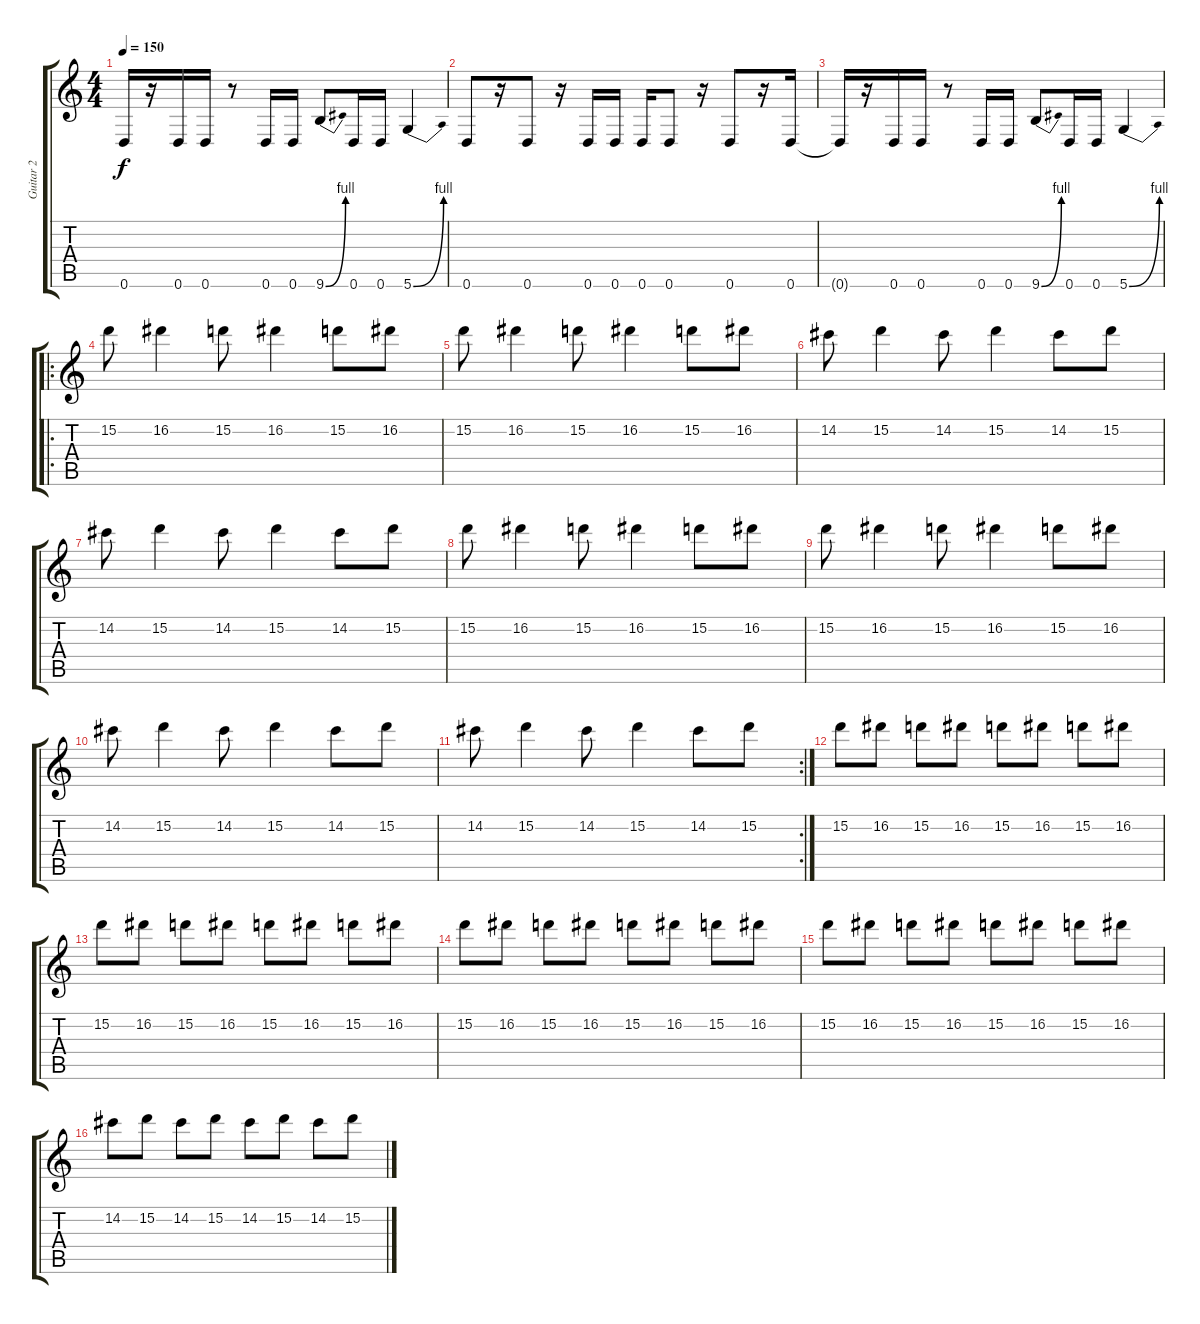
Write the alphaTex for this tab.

\track ("Guitar 2" "Guitar 2") {instrument distortionguitar}
\staff {score tabs}
\tuning (E4 B3 G3 D3 A2 D2) {hide}
\ts (4 4)
\tempo 150
\clef g2
\ks c
0.6{t}.16{dy f} r.16 0.6.16 0.6.16 r.8 0.6.16 0.6.16 9.6{be (bend 0 0 60 4)}.8 0.6.16 0.6.16 5.6{be (bend 0 0 60 4)}.4 |
0.6.8 r.16 0.6.8 r.16 0.6.16 0.6.16 0.6.16 0.6.8 r.16 0.6.8 r.16 0.6.16 |
0.6{t}.16 r.16 0.6.16 0.6.16 r.8 0.6.16 0.6.16 9.6{be (bend 0 0 60 4)}.8 0.6.16 0.6.16 5.6{be (bend 0 0 60 4)}.4 |
\ro
15.2.8 16.2.4 15.2.8 16.2.4 15.2.8 16.2.8 |
15.2.8 16.2.4 15.2.8 16.2.4 15.2.8 16.2.8 |
14.2.8 15.2.4 14.2.8 15.2.4 14.2.8 15.2.8 |
14.2.8 15.2.4 14.2.8 15.2.4 14.2.8 15.2.8 |
15.2.8 16.2.4 15.2.8 16.2.4 15.2.8 16.2.8 |
15.2.8 16.2.4 15.2.8 16.2.4 15.2.8 16.2.8 |
14.2.8 15.2.4 14.2.8 15.2.4 14.2.8 15.2.8 |
\rc 2
14.2.8 15.2.4 14.2.8 15.2.4 14.2.8 15.2.8 |
15.2.8 16.2.8 15.2.8 16.2.8 15.2.8 16.2.8 15.2.8 16.2.8 |
15.2.8 16.2.8 15.2.8 16.2.8 15.2.8 16.2.8 15.2.8 16.2.8 |
15.2.8 16.2.8 15.2.8 16.2.8 15.2.8 16.2.8 15.2.8 16.2.8 |
15.2.8 16.2.8 15.2.8 16.2.8 15.2.8 16.2.8 15.2.8 16.2.8 |
14.2.8 15.2.8 14.2.8 15.2.8 14.2.8 15.2.8 14.2.8 15.2.8
